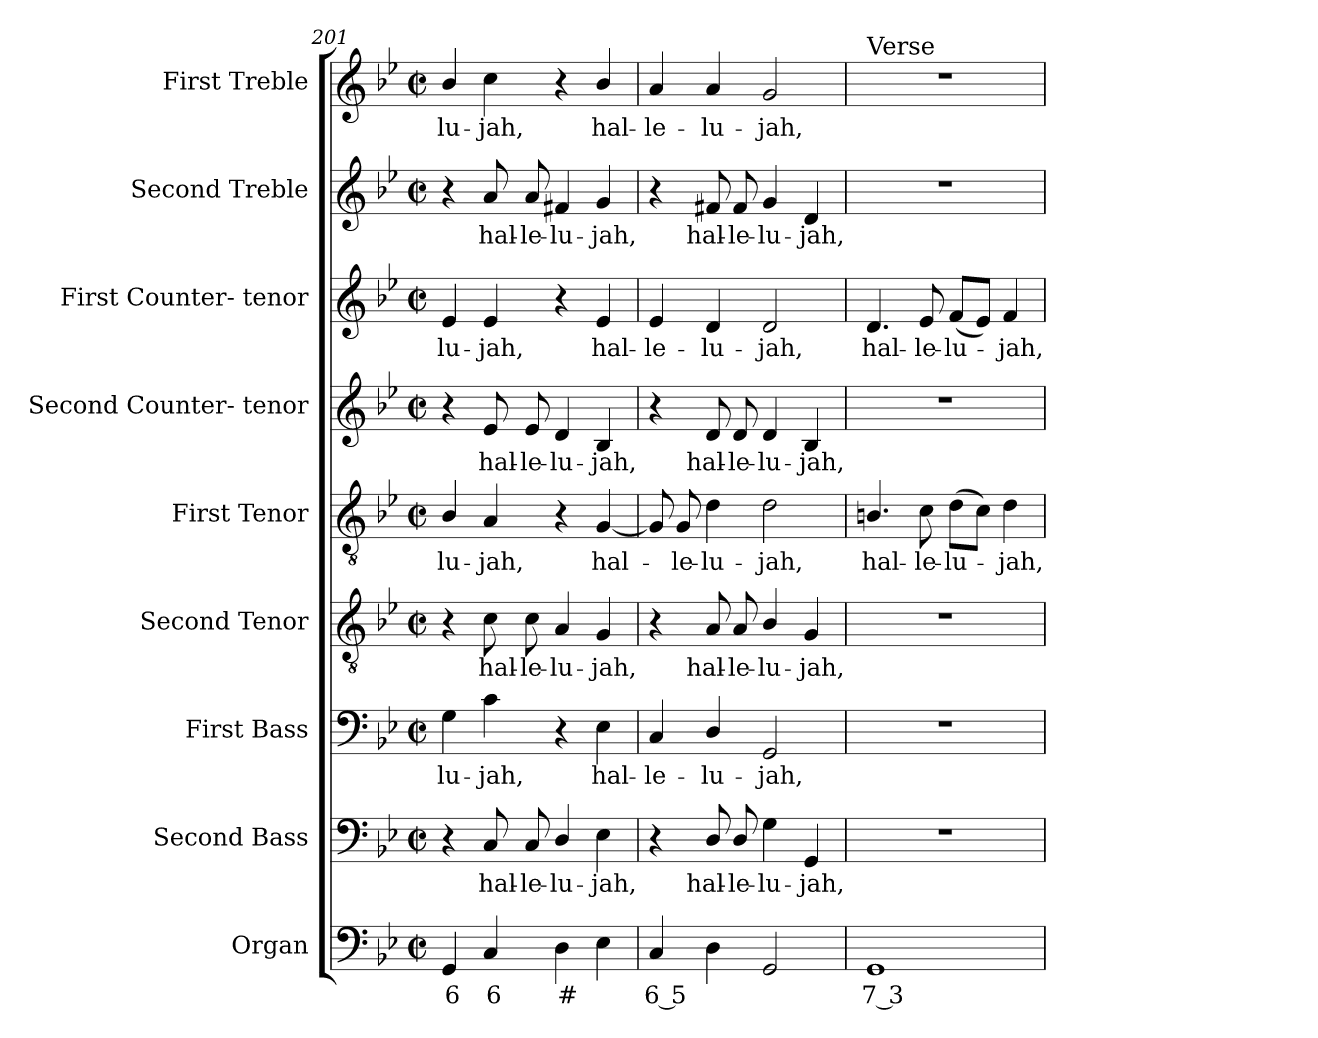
**kern	**text	**kern	**text	**kern	**text	**kern	**text	**kern	**text	**kern	**text	**kern	**text	**kern	**text	**kern	**text
*part9	*part9	*part8	*part8	*part7	*part7	*part6	*part6	*part5	*part5	*part4	*part4	*part3	*part3	*part2	*part2	*part1	*part1
*staff9	*staff9	*staff8	*staff8	*staff7	*staff7	*staff6	*staff6	*staff5	*staff5	*staff4	*staff4	*staff3	*staff3	*staff2	*staff2	*staff1	*staff1
*I"Organ	*	*I"Second Bass	*	*I"First Bass	*	*I"Second Tenor	*	*I"First Tenor	*	*I"Second Counter- tenor	*	*I"First Counter- tenor	*	*I"Second Treble	*	*I"First Treble	*
*I'Org.	*	*I'B2.	*	*I'B1.	*	*I'T2.	*	*I'T1.	*	*	*	*	*	*I'S2.	*	*	*
*clefF4	*	*clefF4	*	*clefF4	*	*clefGv2	*	*clefGv2	*	*clefG2	*	*clefG2	*	*clefG2	*	*clefG2	*
*	*	*	*	*	*	*ITrd7c12	*	*ITrd7c12	*	*	*	*	*	*	*	*	*
*k[b-e-]	*	*k[b-e-]	*	*k[b-e-]	*	*k[b-e-]	*	*k[b-e-]	*	*k[b-e-]	*	*k[b-e-]	*	*k[b-e-]	*	*k[b-e-]	*
*B-:	*	*B-:	*	*B-:	*	*B-:	*	*B-:	*	*B-:	*	*B-:	*	*B-:	*	*B-:	*
*M2/2	*	*M2/2	*	*M2/2	*	*M2/2	*	*M2/2	*	*M2/2	*	*M2/2	*	*M2/2	*	*M2/2	*
*met(c|)	*	*met(c|)	*	*met(c|)	*	*met(c|)	*	*met(c|)	*	*met(c|)	*	*met(c|)	*	*met(c|)	*	*met(c|)	*
=201	=201	=201	=201	=201	=201	=201	=201	=201	=201	=201	=201	=201	=201	=201	=201	=201	=201
!	!LO:LY:b:color=#000000	!	!	!	!	!	!	!	!	!	!	!	!	!	!	!	!
!	!	!	!	!	!LO:LY:b:color=#000000	!	!	!	!	!	!	!	!	!	!	!	!
!	!	!	!	!	!	!	!	!	!LO:LY:b:color=#000000	!	!	!	!	!	!	!	!
!	!	!	!	!	!	!	!	!	!	!	!	!	!LO:LY:b:color=#000000	!	!	!	!
!	!	!	!	!	!	!	!	!	!	!	!	!	!	!	!	!	!LO:LY:b:color=#000000
4GGi/	6	4r	.	4Gi\	-lu-	4r	.	4BB-i/	-lu-	4r	.	4e-i/	-lu-	4r	.	4b-i/	-lu-
!	!LO:LY:b:color=#000000	!	!	!	!	!	!	!	!	!	!	!	!	!	!	!	!
!	!	!	!LO:LY:b:color=#000000	!	!	!	!	!	!	!	!	!	!	!	!	!	!
!	!	!	!	!	!LO:LY:b:color=#000000	!	!	!	!	!	!	!	!	!	!	!	!
!	!	!	!	!	!	!	!LO:LY:b:color=#000000	!	!	!	!	!	!	!	!	!	!
!	!	!	!	!	!	!	!	!	!LO:LY:b:color=#000000	!	!	!	!	!	!	!	!
!	!	!	!	!	!	!	!	!	!	!	!LO:LY:b:color=#000000	!	!	!	!	!	!
!	!	!	!	!	!	!	!	!	!	!	!	!	!LO:LY:b:color=#000000	!	!	!	!
!	!	!	!	!	!	!	!	!	!	!	!	!	!	!	!LO:LY:b:color=#000000	!	!
!	!	!	!	!	!	!	!	!	!	!	!	!	!	!	!	!	!LO:LY:b:color=#000000
4Ci/	6	8Ci/	hal-	4ci\	-jah,	8Ci\	hal-	4AAi/	-jah,	8e-i/	hal-	4e-i/	-jah,	8ai/	hal-	4cci\	-jah,
!	!	!	!LO:LY:b:color=#000000	!	!	!	!	!	!	!	!	!	!	!	!	!	!
!	!	!	!	!	!	!	!LO:LY:b:color=#000000	!	!	!	!	!	!	!	!	!	!
!	!	!	!	!	!	!	!	!	!	!	!LO:LY:b:color=#000000	!	!	!	!	!	!
!	!	!	!	!	!	!	!	!	!	!	!	!	!	!	!LO:LY:b:color=#000000	!	!
.	.	8Ci/	-le-	.	.	8Ci\	-le-	.	.	8e-i/	-le-	.	.	8ai/	-le-	.	.
!	!LO:LY:b:color=#000000	!	!	!	!	!	!	!	!	!	!	!	!	!	!	!	!
!	!	!	!LO:LY:b:color=#000000	!	!	!	!	!	!	!	!	!	!	!	!	!	!
!	!	!	!	!	!	!	!LO:LY:b:color=#000000	!	!	!	!	!	!	!	!	!	!
!	!	!	!	!	!	!	!	!	!	!	!LO:LY:b:color=#000000	!	!	!	!	!	!
!	!	!	!	!	!	!	!	!	!	!	!	!	!	!	!LO:LY:b:color=#000000	!	!
4Di\	#	4Di/	-lu-	4r	.	4AAi/	-lu-	4r	.	4di/	-lu-	4r	.	4f#Xi/	-lu-	4r	.
!	!	!	!LO:LY:b:color=#000000	!	!	!	!	!	!	!	!	!	!	!	!	!	!
!	!	!	!	!	!LO:LY:b:color=#000000	!	!	!	!	!	!	!	!	!	!	!	!
!	!	!	!	!	!	!	!LO:LY:b:color=#000000	!	!	!	!	!	!	!	!	!	!
!	!	!	!	!	!	!	!	!	!LO:LY:b:color=#000000	!	!	!	!	!	!	!	!
!	!	!	!	!	!	!	!	!	!	!	!LO:LY:b:color=#000000	!	!	!	!	!	!
!	!	!	!	!	!	!	!	!	!	!	!	!	!LO:LY:b:color=#000000	!	!	!	!
!	!	!	!	!	!	!	!	!	!	!	!	!	!	!	!LO:LY:b:color=#000000	!	!
!	!	!	!	!	!	!	!	!	!	!	!	!	!	!	!	!	!LO:LY:b:color=#000000
4E-i\	.	4E-i\	-jah,	4E-i\	hal-	4GGi/	-jah,	[4GGi/	hal-	4B-i/	-jah,	4e-i/	hal-	4gi/	-jah,	4b-i/	hal-
=202	=202	=202	=202	=202	=202	=202	=202	=202	=202	=202	=202	=202	=202	=202	=202	=202	=202
!	!LO:LY:b:color=#000000	!	!	!	!	!	!	!	!	!	!	!	!	!	!	!	!
!	!	!	!	!	!LO:LY:b:color=#000000	!	!	!	!	!	!	!	!	!	!	!	!
!	!	!	!	!	!	!	!	!	!	!	!	!	!LO:LY:b:color=#000000	!	!	!	!
!	!	!	!	!	!	!	!	!	!	!	!	!	!	!	!	!	!LO:LY:b:color=#000000
4Ci/	6 5	4r	.	4Ci/	-le-	4r	.	8GGi/]	.	4r	.	4e-i/	-le-	4r	.	4ai/	-le-
!	!	!	!	!	!	!	!	!	!LO:LY:b:color=#000000	!	!	!	!	!	!	!	!
.	.	.	.	.	.	.	.	8GGi/	-le-	.	.	.	.	.	.	.	.
!	!	!	!LO:LY:b:color=#000000	!	!	!	!	!	!	!	!	!	!	!	!	!	!
!	!	!	!	!	!LO:LY:b:color=#000000	!	!	!	!	!	!	!	!	!	!	!	!
!	!	!	!	!	!	!	!LO:LY:b:color=#000000	!	!	!	!	!	!	!	!	!	!
!	!	!	!	!	!	!	!	!	!LO:LY:b:color=#000000	!	!	!	!	!	!	!	!
!	!	!	!	!	!	!	!	!	!	!	!LO:LY:b:color=#000000	!	!	!	!	!	!
!	!	!	!	!	!	!	!	!	!	!	!	!	!LO:LY:b:color=#000000	!	!	!	!
!	!	!	!	!	!	!	!	!	!	!	!	!	!	!	!LO:LY:b:color=#000000	!	!
!	!	!	!	!	!	!	!	!	!	!	!	!	!	!	!	!	!LO:LY:b:color=#000000
4Di\	.	8Di/	hal-	4Di/	-lu-	8AAi/	hal-	4Di\	-lu-	8di/	hal-	4di/	-lu-	8f#Xi/	hal-	4ai/	-lu-
!	!	!	!LO:LY:b:color=#000000	!	!	!	!	!	!	!	!	!	!	!	!	!	!
!	!	!	!	!	!	!	!LO:LY:b:color=#000000	!	!	!	!	!	!	!	!	!	!
!	!	!	!	!	!	!	!	!	!	!	!LO:LY:b:color=#000000	!	!	!	!	!	!
!	!	!	!	!	!	!	!	!	!	!	!	!	!	!	!LO:LY:b:color=#000000	!	!
.	.	8Di/	-le-	.	.	8AAi/	-le-	.	.	8di/	-le-	.	.	8f#i/	-le-	.	.
!	!	!	!LO:LY:b:color=#000000	!	!	!	!	!	!	!	!	!	!	!	!	!	!
!	!	!	!	!	!LO:LY:b:color=#000000	!	!	!	!	!	!	!	!	!	!	!	!
!	!	!	!	!	!	!	!LO:LY:b:color=#000000	!	!	!	!	!	!	!	!	!	!
!	!	!	!	!	!	!	!	!	!LO:LY:b:color=#000000	!	!	!	!	!	!	!	!
!	!	!	!	!	!	!	!	!	!	!	!LO:LY:b:color=#000000	!	!	!	!	!	!
!	!	!	!	!	!	!	!	!	!	!	!	!	!LO:LY:b:color=#000000	!	!	!	!
!	!	!	!	!	!	!	!	!	!	!	!	!	!	!	!LO:LY:b:color=#000000	!	!
!	!	!	!	!	!	!	!	!	!	!	!	!	!	!	!	!	!LO:LY:b:color=#000000
2GGi/	.	4Gi\	-lu-	2GGi/	-jah,	4BB-i/	-lu-	2Di\	-jah,	4di/	-lu-	2di/	-jah,	4gi/	-lu-	2gi/	-jah,
!	!	!	!LO:LY:b:color=#000000	!	!	!	!	!	!	!	!	!	!	!	!	!	!
!	!	!	!	!	!	!	!LO:LY:b:color=#000000	!	!	!	!	!	!	!	!	!	!
!	!	!	!	!	!	!	!	!	!	!	!LO:LY:b:color=#000000	!	!	!	!	!	!
!	!	!	!	!	!	!	!	!	!	!	!	!	!	!	!LO:LY:b:color=#000000	!	!
.	.	4GGi/	-jah,	.	.	4GGi/	-jah,	.	.	4B-i/	-jah,	.	.	4di/	-jah,	.	.
=203	=203	=203	=203	=203	=203	=203	=203	=203	=203	=203	=203	=203	=203	=203	=203	=203	=203
!	!LO:LY:b:color=#000000	!	!	!	!	!	!	!	!	!	!	!	!	!	!	!	!
!	!	!	!	!	!	!	!	!	!LO:LY:b:color=#000000	!	!	!	!	!	!	!	!
!	!	!	!	!	!	!	!	!	!	!	!	!	!	!	!	!LO:TX:a:t=Verse	!
!	!	!	!	!	!	!	!	!	!	!	!	!	!LO:LY:b:color=#000000	!	!	!	!
1GGi	7 3	1r	.	1r	.	1r	.	4.BBni/	hal-	1r	.	4.di/	hal-	1r	.	1r	.
!	!	!	!	!	!	!	!	!	!LO:LY:b:color=#000000	!	!	!	!	!	!	!	!
!	!	!	!	!	!	!	!	!	!	!	!	!	!LO:LY:b:color=#000000	!	!	!	!
.	.	.	.	.	.	.	.	8Ci\	-le-	.	.	8e-i/	-le-	.	.	.	.
!	!	!	!	!	!	!	!	!	!LO:LY:b:color=#000000	!	!	!	!	!	!	!	!
!	!	!	!	!	!	!	!	!	!	!	!	!	!LO:LY:b:color=#000000	!	!	!	!
.	.	.	.	.	.	.	.	(8Di\L	-lu-	.	.	(8fi/L	-lu-	.	.	.	.
.	.	.	.	.	.	.	.	8Ci\J)	.	.	.	8e-i/J)	.	.	.	.	.
!	!	!	!	!	!	!	!	!	!LO:LY:b:color=#000000	!	!	!	!	!	!	!	!
!	!	!	!	!	!	!	!	!	!	!	!	!	!LO:LY:b:color=#000000	!	!	!	!
.	.	.	.	.	.	.	.	4Di\	-jah,	.	.	4fi/	-jah,	.	.	.	.
=	=	=	=	=	=	=	=	=	=	=	=	=	=	=	=	=	=
*-	*-	*-	*-	*-	*-	*-	*-	*-	*-	*-	*-	*-	*-	*-	*-	*-	*-
